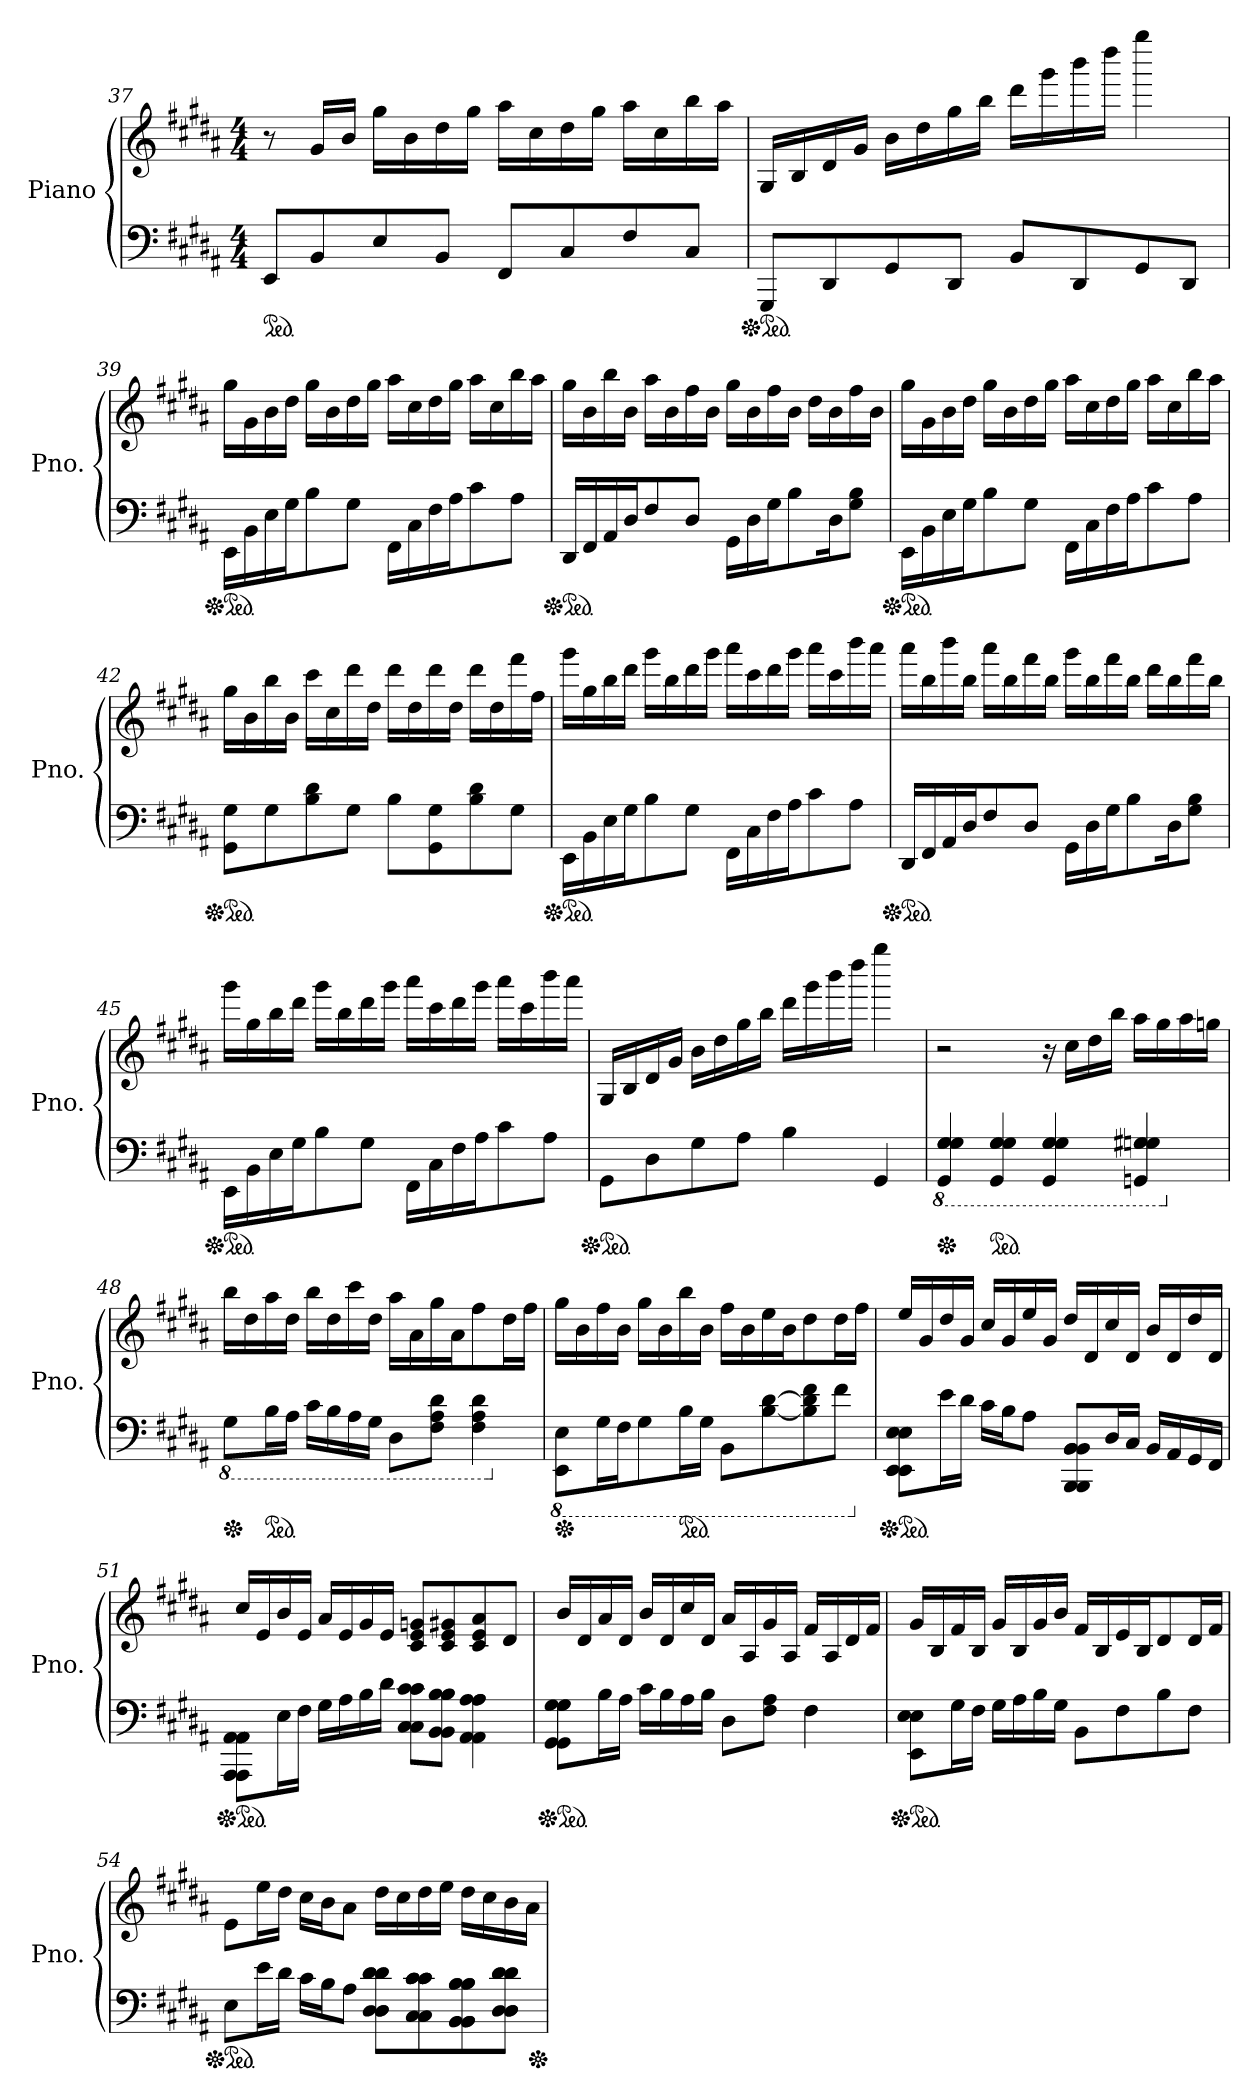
**kern	**kern
*part2	*part1
*staff2	*staff1
*I"Piano	*I"Piano
*I'Pno.	*I'Pno.
*clefF4	*clefG2
*k[f#c#g#d#a#]	*k[f#c#g#d#a#]
*B:	*B:
*M4/4	*M4/4
*ped	*
=37	=37
8EE/L	8r
8BB/	16g#/LL
.	16b/JJ
8E/	16gg#\LL
.	16b\
8BB/J	16dd#\
.	16gg#\JJ
8FF#/L	16aa#\LL
.	16cc#\
8C#/	16dd#\
.	16gg#\JJ
8F#/	16aa#\LL
.	16cc#\
8C#/J	16bb\
.	16aa#\JJ
!!LO:LB:g=z
=38	=38
*Xped	*
*ped	*
8GGG#/L	16G#/LL
.	16B/
8DD#/	16d#/
.	16g#/JJ
8GG#/	16b\LL
.	16dd#\
8DD#/J	16gg#\
.	16bb\JJ
8BB/L	16ddd#\LL
.	16ggg#\
8DD#/	16bbb\
.	16dddd#\JJ
8GG#/	4gggg#\
8DD#/J	.
=39	=39
*Xped	*
*ped	*
16EE\LL	16gg#\LL
16BB\	16g#\
16E\	16b\
16G#\J	16dd#\JJ
8B\	16gg#\LL
.	16b\
8G#\J	16dd#\
.	16gg#\JJ
16FF#\LL	16aa#\LL
16C#\	16cc#\
16F#\	16dd#\
16A#\J	16gg#\JJ
8c#\	16aa#\LL
.	16cc#\
8A#\J	16bb\
.	16aa#\JJ
!!LO:LB:g=z
=40	=40
*Xped	*
*ped	*
16DD#/LL	16gg#\LL
16FF#/	16b\
16AA#/	16bb\
16D#/J	16b\JJ
8F#/	16aa#\LL
.	16b\
8D#/J	16ff#\
.	16b\JJ
16GG#\LL	16gg#\LL
16D#\	16b\
16G#\J	16ff#\
8B\	16b\JJ
.	16dd#\LL
16D#\K	16b\
8G#\ 8B\J	16ff#\
.	16b\JJ
=41	=41
*Xped	*
*ped	*
16EE\LL	16gg#\LL
16BB\	16g#\
16E\	16b\
16G#\J	16dd#\JJ
8B\	16gg#\LL
.	16b\
8G#\J	16dd#\
.	16gg#\JJ
16FF#\LL	16aa#\LL
16C#\	16cc#\
16F#\	16dd#\
16A#\J	16gg#\JJ
8c#\	16aa#\LL
.	16cc#\
8A#\J	16bb\
.	16aa#\JJ
!!LO:LB:g=z
=42	=42
*Xped	*
*ped	*
8GG#\ 8G#\L	16gg#\LL
.	16b\
8G#\	16bb\
.	16b\JJ
8B\ 8d#\	16ccc#\LL
.	16cc#\
8G#\J	16ddd#\
.	16dd#\JJ
8B\L	16ddd#\LL
.	16dd#\
8GG#\ 8G#\	16ddd#\
.	16dd#\JJ
8B\ 8d#\	16ddd#\LL
.	16dd#\
8G#\J	16fff#\
.	16ff#\JJ
=43	=43
*Xped	*
*ped	*
16EE\LL	16ggg#\LL
16BB\	16gg#\
16E\	16bb\
16G#\J	16ddd#\JJ
8B\	16ggg#\LL
.	16bb\
8G#\J	16ddd#\
.	16ggg#\JJ
16FF#\LL	16aaa#\LL
16C#\	16ccc#\
16F#\	16ddd#\
16A#\J	16ggg#\JJ
8c#\	16aaa#\LL
.	16ccc#\
8A#\J	16bbb\
.	16aaa#\JJ
!!LO:PB:g=z
=44	=44
*Xped	*
*ped	*
16DD#/LL	16aaa#\LL
16FF#/	16bb\
16AA#/	16bbb\
16D#/J	16bb\JJ
8F#/	16aaa#\LL
.	16bb\
8D#/J	16fff#\
.	16bb\JJ
16GG#\LL	16ggg#\LL
16D#\	16bb\
16G#\J	16fff#\
8B\	16bb\JJ
.	16ddd#\LL
16D#\K	16bb\
8G#\ 8B\J	16fff#\
.	16bb\JJ
=45	=45
*Xped	*
*ped	*
16EE\LL	16ggg#\LL
16BB\	16gg#\
16E\	16bb\
16G#\J	16ddd#\JJ
8B\	16ggg#\LL
.	16bb\
8G#\J	16ddd#\
.	16ggg#\JJ
16FF#\LL	16aaa#\LL
16C#\	16ccc#\
16F#\	16ddd#\
16A#\J	16ggg#\JJ
8c#\	16aaa#\LL
.	16ccc#\
8A#\J	16bbb\
.	16aaa#\JJ
=46	=46
*Xped	*
*ped	*
8GG#\L	16G#/LL
.	16B/
8D#\	16d#/
.	16g#/JJ
8G#\	16b\LL
.	16dd#\
8A#\J	16gg#\
.	16bb\JJ
4B\	16ddd#\LL
.	16ggg#\
.	16bbb\
.	16dddd#\JJ
4GG#/	4gggg#\
!!LO:LB:g=z
=47	=47
*Xped	*
*8ba	*
4GGG#/ 4GG#/ 4GG#/ 4GG#/	2r
*ped	*
4GGG#/ 4GG#/ 4GG#/ 4GG#/	.
4GGG#/ 4GG#/ 4GG#/ 4GG#/	16r
.	16cc#\LL
.	16dd#\
.	16bb\JJ
4GGGn/ 4GGn/ 4GG/ 4GG#/	16aa#\LL
.	16gg#\
.	16aa#\
.	16ggn\JJ
=48	=48
*X8ba	*
*Xped	*
*8ba	*
8GG#\L	16bb\LL
.	16dd#\
*ped	*
16BB\L	16aa#\
16AA#\JJ	16dd#\JJ
16C#\LL	16bb\LL
16BB\	16dd#\
16AA#\	16ccc#\
16GG#\JJ	16dd#\JJ
8DD#\L	16aa#\LL
.	16a#\
8FF#\ 8AA#\ 8D#\J	16gg#\
.	16a#\J
4FF#\ 4AA#\ 4D#\	8ff#\
.	16dd#\L
.	16ff#\JJ
=49	=49
*X8ba	*
*Xped	*
*8ba	*
8EEE\ 8EE\L	16gg#\LL
.	16b\
16GG#\L	16ff#\
16FF#\J	16b\JJ
8GG#\	16gg#\LL
.	16b\
*ped	*
16BB\L	16bb\
16GG#\JJ	16b\JJ
8BBB\L	16ff#\LL
.	16b\
[8BB\ [8D#\	16ee\
.	16b\J
8BB\] 8D#\] 8F#\	8dd#\
8F#\J	16dd#\L
.	16ff#\JJ
!!LO:LB:g=z
=50	=50
*X8ba	*
*Xped	*
*ped	*
8EE\ 8EE\ 8E\ 8E\ 8E\L	16ee/LL
.	16g#/
16e\L	16dd#/
16d#\JJ	16g#/JJ
16c#\LL	16cc#/LL
16B\J	16g#/
8A#\J	16ee/
.	16g#/JJ
8BBB/ 8BBB/ 8BB/ 8BB/ 8BB/L	16dd#/LL
.	16d#/
16D#/L	16cc#/
16C#/JJ	16d#/JJ
16BB/LL	16b/LL
16AA#/	16d#/
16GG#/	16dd#/
16FF#/JJ	16d#/JJ
=51	=51
*Xped	*
*ped	*
8AAA#\ 8AAA#\ 8AA#\ 8AA#\ 8AA#\L	16cc#/LL
.	16e/
16E\L	16b/
16F#\JJ	16e/JJ
16G#\LL	16a#/LL
16A#\	16e/
16B\	16g#/
16d#\JJ	16e/JJ
8C#\ 8C#\ 8c#\ 8c#\ 8c#\L	8c#/ 8e/ 8gn/L
8BB\ 8BB\ 8B\ 8B\ 8B\J	8c#/ 8e/ 8g#X/
4AA#\ 4AA#\ 4A#\ 4A#\ 4A#\	8c#/ 8e/ 8a#/
.	8d#/J
!!LO:LB:g=z
=52	=52
*Xped	*
*ped	*
8GG#\ 8GG#\ 8G#\ 8G#\ 8G#\L	16b/LL
.	16d#/
16B\L	16a#/
16A#\JJ	16d#/JJ
16c#\LL	16b/LL
16B\	16d#/
16A#\	16cc#/
16B\JJ	16d#/JJ
8D#\L	16a#/LL
.	16A#/
8F#\ 8A#\J	16g#/
.	16A#/JJ
4F#\	16f#/LL
.	16A#/
.	16d#/
.	16f#/JJ
=53	=53
*Xped	*
*ped	*
8EE\ 8E\ 8E\L	16g#/LL
.	16B/
16G#\L	16f#/
16F#\JJ	16B/JJ
16G#\LL	16g#/LL
16A#\	16B/
16B\	16g#/
16G#\JJ	16b/JJ
8BB\L	16f#/LL
.	16B/
8F#\	16e/
.	16B/J
8B\	8d#/
8F#\J	16d#/L
.	16f#/JJ
=54	=54
*Xped	*
*ped	*
8E\L	8e\L
16e\L	16ee\L
16d#\JJ	16dd#\JJ
16c#\LL	16cc#\LL
16B\J	16b\J
8A#\J	8a#\J
8D#\ 8D#\ 8D#\ 8d#\ 8d#\ 8d#\ 8d#\L	16dd#\LL
.	16cc#\
8C#\ 8C#\ 8C#\ 8c#\ 8c#\ 8c#\ 8c#\	16dd#\
.	16ee\JJ
8BB\ 8BB\ 8BB\ 8B\ 8B\ 8B\ 8B\	16dd#\LL
.	16cc#\
8D#\ 8D#\ 8D#\ 8d#\ 8d#\ 8d#\ 8d#\J	16b\
.	16a#\JJ
*Xped	*
=	=
*-	*-
